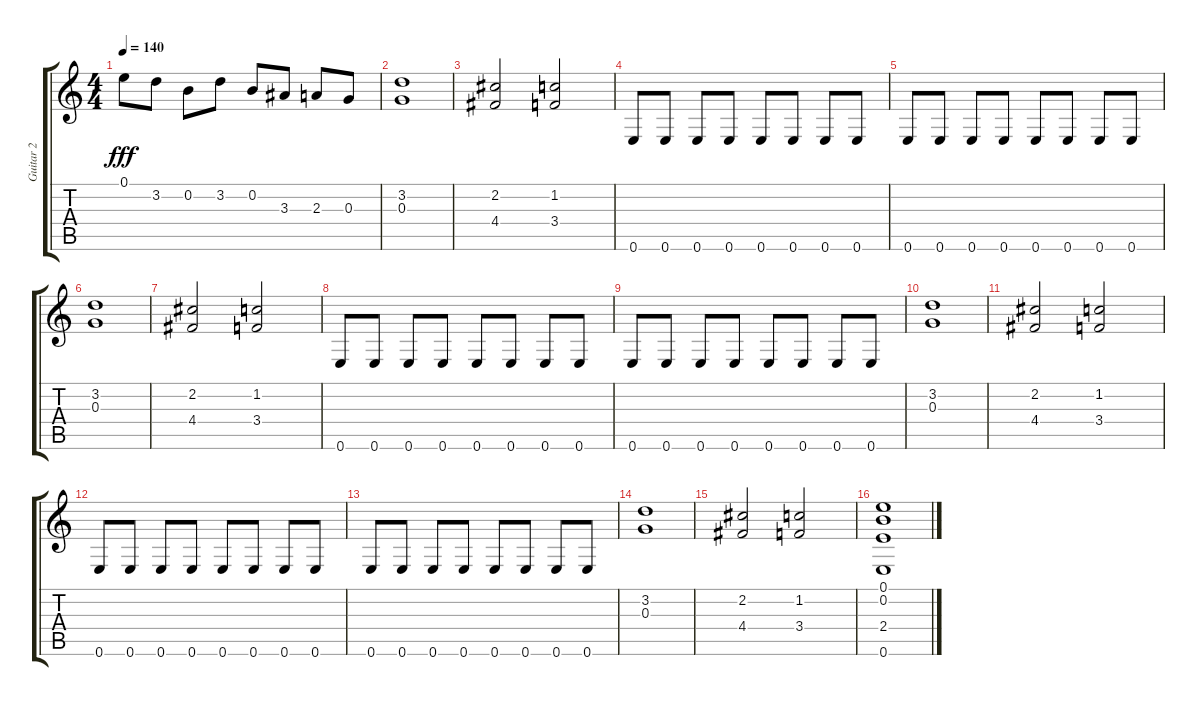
\track ("Guitar 2" "Guitar 2") {instrument electricguitarclean}
\staff {score tabs}
\tuning (E4 B3 G3 D3 A2 E2) {hide}
\ts (4 4)
\tempo 140
\clef g2
\ks c
0.1.8{dy fff} 3.2.8 0.2.8 3.2.8 0.2.8 3.3.8 2.3.8 0.3.8 |
(3.2 0.3).1 |
(2.2 4.4).2 (1.2 3.4).2 |
0.6.8 0.6.8 0.6.8 0.6.8 0.6.8 0.6.8 0.6.8 0.6.8 |
0.6.8 0.6.8 0.6.8 0.6.8 0.6.8 0.6.8 0.6.8 0.6.8 |
(3.2 0.3).1 |
(2.2 4.4).2 (1.2 3.4).2 |
0.6.8 0.6.8 0.6.8 0.6.8 0.6.8 0.6.8 0.6.8 0.6.8 |
0.6.8 0.6.8 0.6.8 0.6.8 0.6.8 0.6.8 0.6.8 0.6.8 |
(3.2 0.3).1 |
(2.2 4.4).2 (1.2 3.4).2 |
0.6.8 0.6.8 0.6.8 0.6.8 0.6.8 0.6.8 0.6.8 0.6.8 |
0.6.8 0.6.8 0.6.8 0.6.8 0.6.8 0.6.8 0.6.8 0.6.8 |
(3.2 0.3).1 |
(2.2 4.4).2 (1.2 3.4).2 |
(0.1 0.2 2.4 0.6).1
